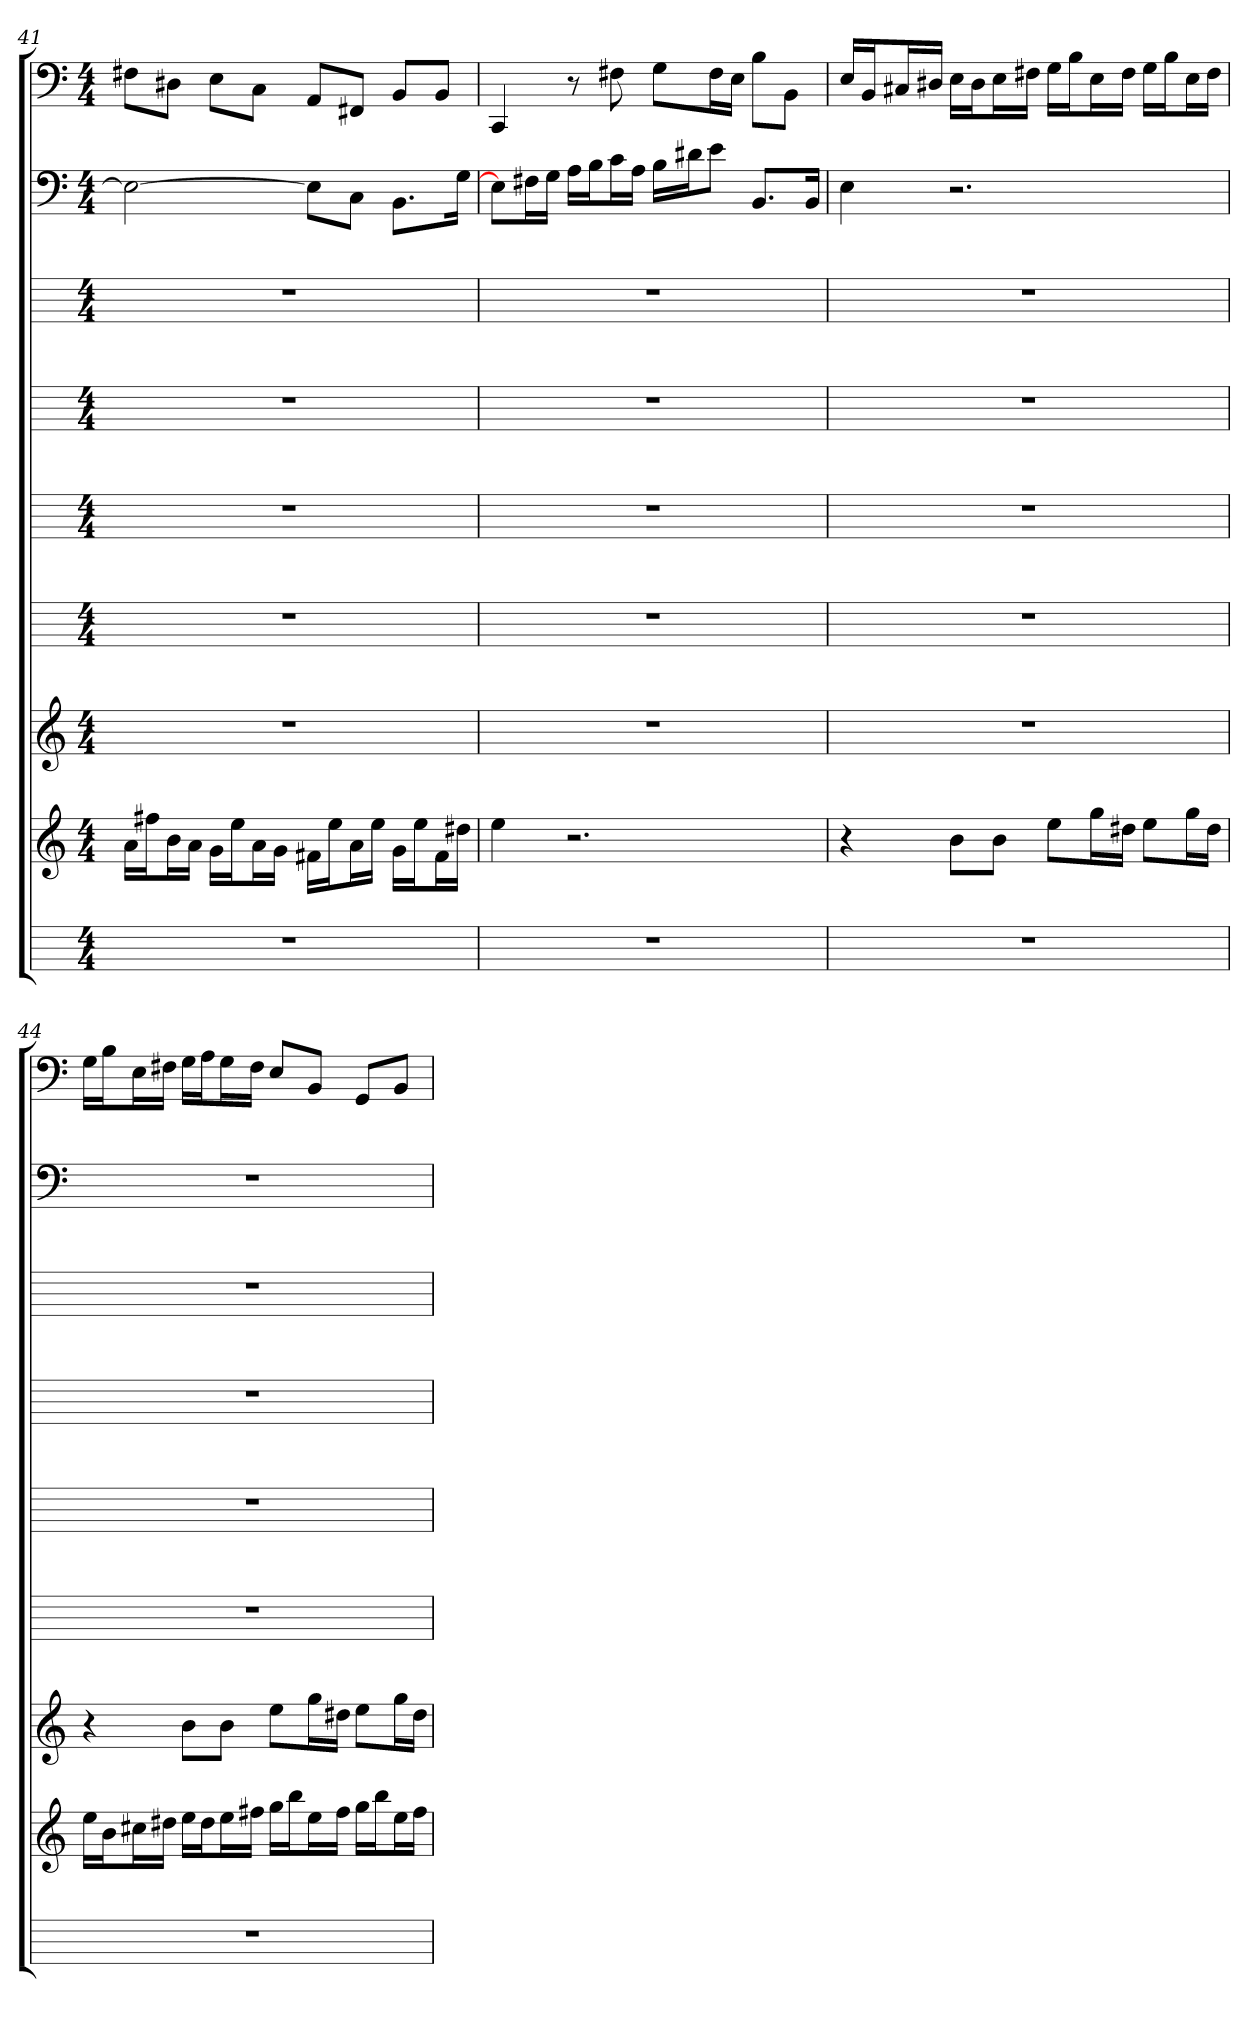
**kern	**kern	**kern	**kern	**kern	**kern	**kern	**kern	**kern
*part9	*part8	*part7	*part6	*part5	*part4	*part3	*part2	*part1
*staff9	*staff8	*staff7	*staff6	*staff5	*staff4	*staff3	*staff2	*staff1
*k[]	*k[]	*k[]	*k[]	*k[]	*k[]	*k[]	*k[]	*k[]
*C:	*C:	*C:	*C:	*C:	*C:	*C:	*C:	*C:
*M4/4	*M4/4	*M4/4	*M4/4	*M4/4	*M4/4	*M4/4	*M4/4	*M4/4
=41	=41	=41	=41	=41	=41	=41	=41	=41
1r	16aLL	1r	1r	1r	1r	1r	2E_	8F#XL
.	16ff#XJ	.	.	.	.	.	.	.
.	16bL	.	.	.	.	.	.	8D#XJ
.	16aJJ	.	.	.	.	.	.	.
.	16gLL	.	.	.	.	.	.	8EL
.	16eeJ	.	.	.	.	.	.	.
.	16aL	.	.	.	.	.	.	8CJ
.	16gJJ	.	.	.	.	.	.	.
.	16f#XLL	.	.	.	.	.	8EL]	8AAL
.	16eeJ	.	.	.	.	.	.	.
.	16aL	.	.	.	.	.	8CJ	8FF#XJ
.	16eeJJ	.	.	.	.	.	.	.
.	16gLL	.	.	.	.	.	8.BBL	8BBL
.	16eeJ	.	.	.	.	.	.	.
.	16f#L	.	.	.	.	.	.	8BBJ
.	16dd#XJJ	.	.	.	.	.	16GJk	.
=42	=42	=42	=42	=42	=42	=42	=42	=42
1r	4ee	1r	1r	1r	1r	1r	8EL]	4CC
.	.	.	.	.	.	.	16F#XL	.
.	.	.	.	.	.	.	16GJJ	.
.	2.r	.	.	.	.	.	16ALL	8r
.	.	.	.	.	.	.	16BJ	.
.	.	.	.	.	.	.	16cL	8F#X
.	.	.	.	.	.	.	16AJJ	.
.	.	.	.	.	.	.	16BLL	8GL
.	.	.	.	.	.	.	16d#XJ	.
.	.	.	.	.	.	.	8eJ	16F#L
.	.	.	.	.	.	.	.	16EJJ
.	.	.	.	.	.	.	8.BBL	8BL
.	.	.	.	.	.	.	.	8BBJ
.	.	.	.	.	.	.	16BBJk	.
=43	=43	=43	=43	=43	=43	=43	=43	=43
1r	4r	1r	1r	1r	1r	1r	4E	16ELL
.	.	.	.	.	.	.	.	16BBJ
.	.	.	.	.	.	.	.	16C#XL
.	.	.	.	.	.	.	.	16D#XJJ
.	8bL	.	.	.	.	.	2.r	16ELL
.	.	.	.	.	.	.	.	16D#J
.	8bJ	.	.	.	.	.	.	16EL
.	.	.	.	.	.	.	.	16F#XJJ
.	8eeL	.	.	.	.	.	.	16GLL
.	.	.	.	.	.	.	.	16BJ
.	16ggL	.	.	.	.	.	.	16EL
.	16dd#XJJ	.	.	.	.	.	.	16F#JJ
.	8eeL	.	.	.	.	.	.	16GLL
.	.	.	.	.	.	.	.	16BJ
.	16ggL	.	.	.	.	.	.	16EL
.	16dd#JJ	.	.	.	.	.	.	16F#JJ
=44	=44	=44	=44	=44	=44	=44	=44	=44
1r	16eeLL	4r	1r	1r	1r	1r	1r	16GLL
.	16bJ	.	.	.	.	.	.	16BJ
.	16cc#XL	.	.	.	.	.	.	16EL
.	16dd#XJJ	.	.	.	.	.	.	16F#XJJ
.	16eeLL	8bL	.	.	.	.	.	16GLL
.	16dd#J	.	.	.	.	.	.	16AJ
.	16eeL	8bJ	.	.	.	.	.	16GL
.	16ff#XJJ	.	.	.	.	.	.	16F#JJ
.	16ggLL	8eeL	.	.	.	.	.	8EL
.	16bbJ	.	.	.	.	.	.	.
.	16eeL	16ggL	.	.	.	.	.	8BBJ
.	16ff#JJ	16dd#XJJ	.	.	.	.	.	.
.	16ggLL	8eeL	.	.	.	.	.	8GGL
.	16bbJ	.	.	.	.	.	.	.
.	16eeL	16ggL	.	.	.	.	.	8BBJ
.	16ff#JJ	16dd#JJ	.	.	.	.	.	.
=	=	=	=	=	=	=	=	=
*-	*-	*-	*-	*-	*-	*-	*-	*-
